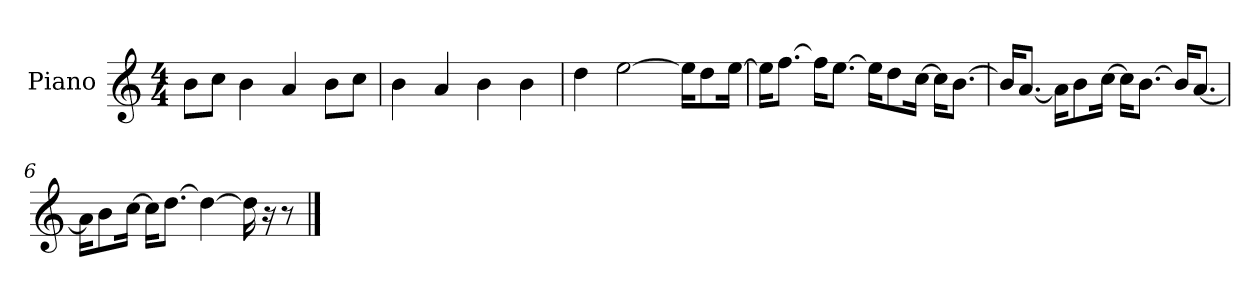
**kern
*part1
*staff1
*I"Piano
*I'P-no
*clefG2
*k[]
*M4/4
*MM90
=1
8b\L
8cc\J
4b\
4a/
8b\L
8cc\J
=2
4b\
4a/
4b\
4b\
=3
4dd\
[2ee\
16ee\KL]
8dd\
[16ee\Jk
=4
16ee\KL]
[8.ff\J
16ff\KL]
[8.ee\J
16ee\KL]
8dd\
[16cc\Jk
16cc\KL]
[8.b\J
=5
16b/KL]
[8.a/J
16a\KL]
8b\
[16cc\Jk
16cc\KL]
[8.b\J
16b/KL]
[8.a/J
!!LO:LB:g=z
=6
16a\KL]
8b\
[16cc\Jk
16cc\KL]
[8.dd\J
4dd\_
16dd\]
16r
8r
==
*-
